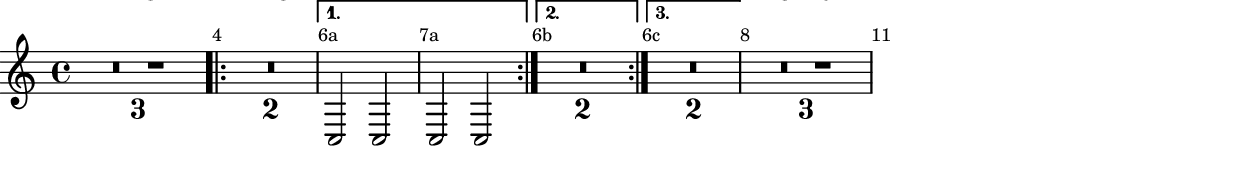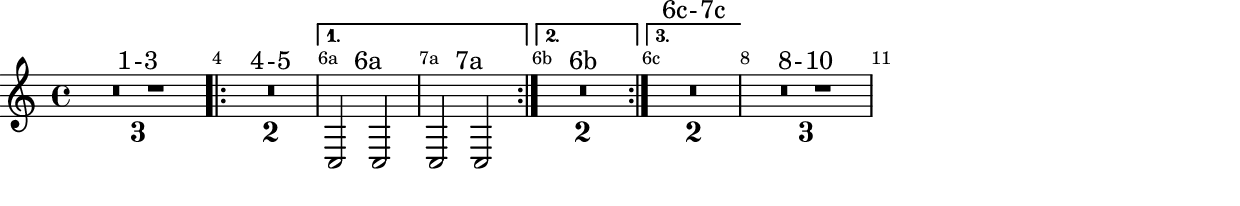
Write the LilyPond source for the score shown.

%% Generated by lilypond-book
%% Options: [exampleindent=10.16\mm,indent=0\mm,line-width=160\mm,paper-height=845.047\pt,paper-width=597.508\pt,papersize='(cons (* 597.508 pt) (* 845.047 pt))]
\include "lilypond-book-preamble.ly"


% ****************************************************************
% Start cut-&-pastable-section
% ****************************************************************

#(ly:set-option 'eps-box-padding 3.000000)



\paper {
  #(set-paper-size '(cons (* 597.508 pt) (* 845.047 pt)))
  indent = 0\mm
  line-width = 160\mm
  % offset the left padding, also add 1mm as lilypond creates cropped
  % images with a little space on the right
  line-width = #(- line-width (* mm  3.000000) (* mm 1))
}

\layout {
  
}




% ****************************************************************
% ly snippet:
% ****************************************************************
\sourcefilename "/lilypond-2.25.16/input/regression/measure-counter-alternative-numbering.ly"
\sourcefileline 0
\version "2.23.3"

\header {
  texidoc = "Measure counters follow alternative numbering when active.
This also works with compressed multi-measure rests."
}

\layout {
  \context {
    \Score
    \override BarNumber.break-visibility = ##(#t #t #t)
    alternativeNumberingStyle = #'numbers-with-letters
    \override MultiMeasureRestNumber.direction = #DOWN
    \override MeasureCounter.font-encoding = #'latin1
    \override MeasureCounter.font-size = 1
  }
}

music =
\compressMMRests {
  \startMeasureCount
  R1*3
  \repeat volta 3 {
    R1*2
  }
  \alternative {
    { c2 2 2 2 }
    { R1*2 }
    { R1*2 }
  }
  R1*3
  \stopMeasureCount
}

\score {
  \music
  \layout {
    \context {
      \Score
      \consists Measure_counter_engraver
    }
  }
}

\score {
  \music
  \layout {
    \context {
      \Staff
      % Test that this still works with the engraver in Staff.
      \consists Measure_counter_engraver
    }
  }
}



% ****************************************************************
% end ly snippet
% ****************************************************************
